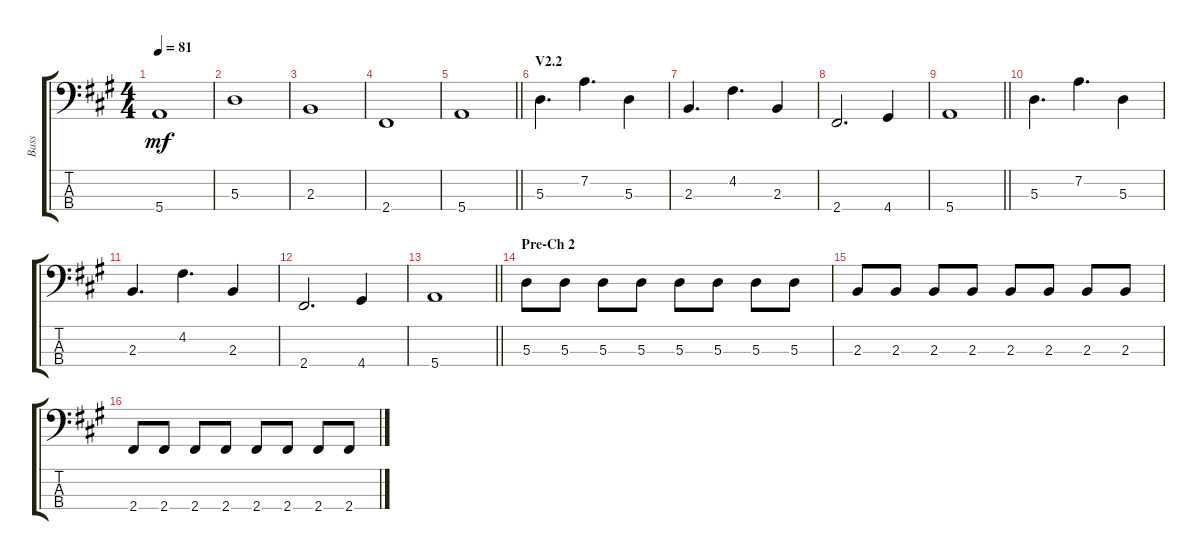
\track ("Bass" "Bass") {instrument electricbasspick}
\staff {score tabs}
\tuning (G2 D2 A1 E1) {hide}
\ts (4 4)
\tempo 81
\clef f4
\ks f#minor
5.4.1{dy mf} |
5.3.1 |
2.3.1 |
2.4.1 |
\barLineRight lightlight
5.4.1 |
\section ("" "V2.2")
5.3.4{d} 7.2.4{d} 5.3.4 |
2.3.4{d} 4.2.4{d} 2.3.4 |
2.4.2{d} 4.4.4 |
\barLineRight lightlight
5.4.1 |
5.3.4{d} 7.2.4{d} 5.3.4 |
2.3.4{d} 4.2.4{d} 2.3.4 |
2.4.2{d} 4.4.4 |
\barLineRight lightlight
5.4.1 |
\section ("" "Pre-Ch 2")
5.3.8 5.3.8 5.3.8 5.3.8 5.3.8 5.3.8 5.3.8 5.3.8 |
2.3.8 2.3.8 2.3.8 2.3.8 2.3.8 2.3.8 2.3.8 2.3.8 |
2.4.8 2.4.8 2.4.8 2.4.8 2.4.8 2.4.8 2.4.8 2.4.8
